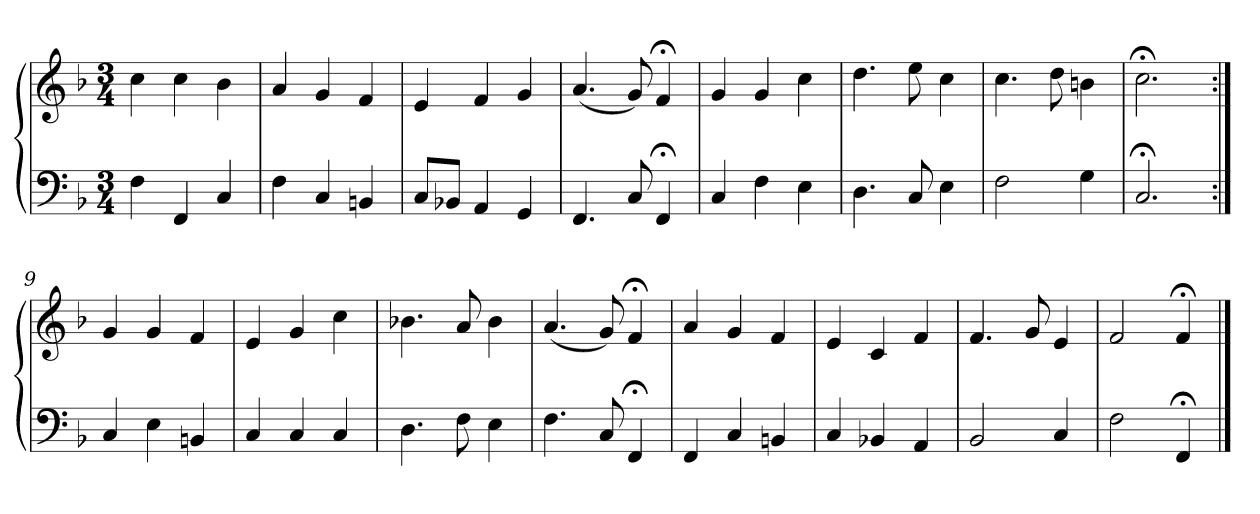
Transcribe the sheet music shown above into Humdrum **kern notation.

**kern	**kern
*part1	*part1
*staff2	*staff1
*clefF4	*clefG2
*k[b-]	*k[b-]
*M3/4	*M3/4
=1	=1
4F	4cc
4FF	4cc
4C	4b-
=2	=2
4F	4a
4C	4g
4BBn	4f
=3	=3
8CL	4e
8BB-XJ	.
4AA	4f
4GG	4g
=4	=4
4.FF	(4.a
8C	8g)
4FF;<	4f;<
=5	=5
4C	4g
4F	4g
4E	4cc
=6	=6
4.D	4.dd
8C	8ee
4E	4cc
=7	=7
2F	4.cc
.	8dd
4G	4bn
=8	=8
2.C;<	2.cc;<
!!LO:LB:g=z
=9:|!	=9:|!
4C	4g
4E	4g
4BBn	4f
=10	=10
4C	4e
4C	4g
4C	4cc
=11	=11
4.D	4.b-X
8F	8a
4E	4b-
=12	=12
4.F	(4.a
8C	8g)
4FF;<	4f;<
=13	=13
4FF	4a
4C	4g
4BBn	4f
=14	=14
4C	4e
4BB-X	4c
4AA	4f
=15	=15
2BB-	4.f
.	8g
4C	4e
=16	=16
2F	2f
4FF;<	4f;<
==	==
*-	*-
